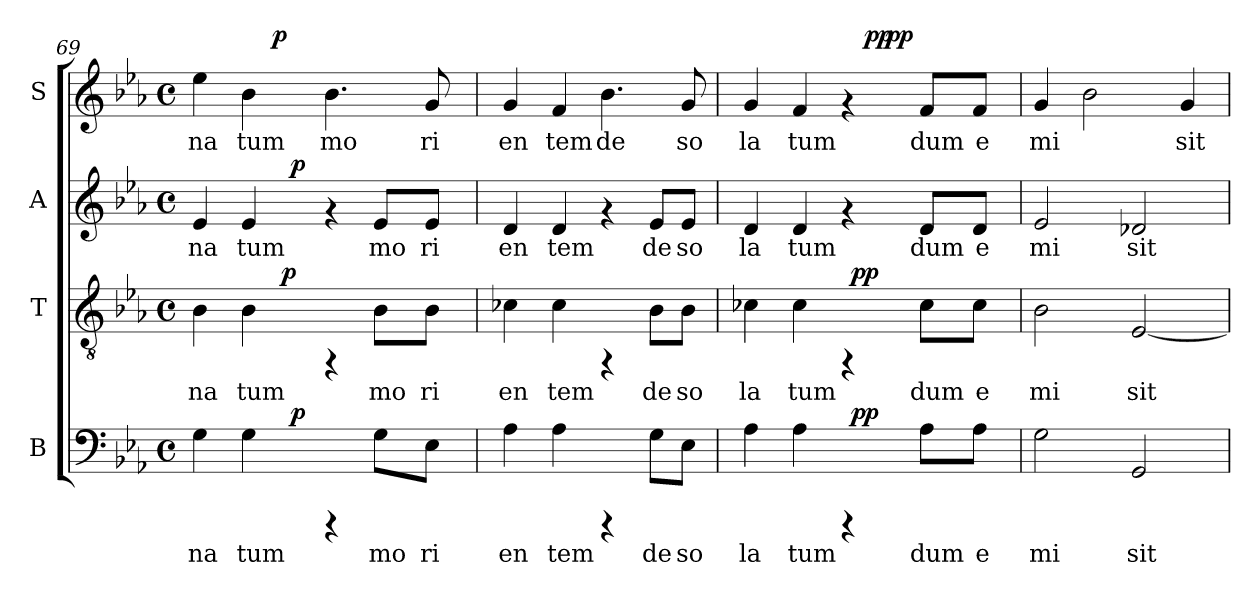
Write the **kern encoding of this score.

**kern	**text	**dynam	**kern	**text	**dynam	**kern	**text	**dynam	**kern	**text	**dynam
*part4	*part4	*part4	*part3	*part3	*part3	*part2	*part2	*part2	*part1	*part1	*part1
*staff4	*staff4	*staff4	*staff3	*staff3	*staff3	*staff2	*staff2	*staff2	*staff1	*staff1	*staff1
*I"B	*	*	*I"T	*	*	*I"A	*	*	*I"S	*	*
*I'B	*	*	*I'T	*	*	*I'A	*	*	*I'S	*	*
!!LO:LB:g=z
*clefF4	*	*	*clefGv2	*	*	*clefG2	*	*	*clefG2	*	*
*k[b-e-a-]	*	*	*k[b-e-a-]	*	*	*k[b-e-a-]	*	*	*k[b-e-a-]	*	*
*E-:	*	*	*E-:	*	*	*E-:	*	*	*E-:	*	*
*M4/4	*	*	*M4/4	*	*	*M4/4	*	*	*M4/4	*	*
*met(c)	*	*	*met(c)	*	*	*met(c)	*	*	*met(c)	*	*
=69	=69	=69	=69	=69	=69	=69	=69	=69	=69	=69	=69
!	!LO:LY:b:cj	!	!	!LO:LY:b:cj	!	!	!LO:LY:b:cj	!	!	!LO:LY:b:cj	!
*^	*	*	*^	*	*	*^	*	*	*^	*	*
4G\	4ryy	na	.	4B-\	4ryy	na	.	4e-/	4ryy	na	.	4ee-\	4ryy	na	.
!	!	!LO:LY:b:cj	!	!	!	!LO:LY:b:cj	!	!	!	!LO:LY:b:cj	!	!	!	!LO:LY:b:cj	!
4G\	16..ryy	tum	.	4B-\	16.ryy	tum	.	4e-/	16..ryy	tum	.	4b-\	16ryy	tum	.
.	.	.	.	.	.	.	.	.	.	.	.	.	64ryy	.	.
!	!	!	!	!	!	!	!	!	!	!	!	!	!	!	!LO:DY:a
.	.	.	.	.	.	.	.	.	.	.	.	.	2ryy	.	p
!	!	!	!	!	!	!	!LO:DY:a	!	!	!	!	!	!	!	!
.	.	.	.	.	2ryy	.	p	.	.	.	.	.	.	.	.
!	!	!	!LO:DY:a	!	!	!	!	!	!	!	!LO:DY:a	!	!	!	!
.	2ryy	.	p	.	.	.	.	.	2ryy	.	p	.	.	.	.
!	!	!	!	!	!	!	!	!	!	!	!	!	!	!LO:LY:b:cj	!
4rCCC	.	.	.	4rFF	.	.	.	4rf	.	.	.	4.b-\	.	mo	.
!	!	!LO:LY:b:cj	!	!	!	!LO:LY:b:cj	!	!	!	!LO:LY:b:cj	!	!	!	!	!
8G\L	.	mo	.	8B-\L	.	mo	.	8e-/L	.	mo	.	.	.	.	.
.	.	.	.	.	.	.	.	.	.	.	.	.	8ryy	.	.
.	.	.	.	.	8ryy	.	.	.	.	.	.	.	.	.	.
.	8ryy	.	.	.	.	.	.	.	8ryy	.	.	.	.	.	.
!	!	!LO:LY:b:cj	!	!	!	!LO:LY:b:cj	!	!	!	!LO:LY:b:cj	!	!	!	!LO:LY:b:cj	!
8E-\J	.	ri	.	8B-\J	.	ri	.	8e-/J	.	ri	.	8g/	.	ri	.
.	.	.	.	.	.	.	.	.	.	.	.	.	32.ryy	.	.
.	.	.	.	.	32ryy	.	.	.	.	.	.	.	.	.	.
.	64ryy	.	.	.	.	.	.	.	64ryy	.	.	.	.	.	.
=70	=70	=70	=70	=70	=70	=70	=70	=70	=70	=70	=70	=70	=70	=70	=70
!	!	!LO:LY:b:cj	!	!	!	!LO:LY:b:cj	!	!	!	!LO:LY:b:cj	!	!	!	!LO:LY:b:cj	!
*v	*v	*	*	*	*	*	*	*v	*v	*	*	*v	*v	*	*
*	*	*	*v	*v	*	*	*	*	*	*	*	*
4A-\	en	.	4c-X\	en	.	4d/	en	.	4g/	en	.
!	!LO:LY:b:cj	!	!	!LO:LY:b:cj	!	!	!LO:LY:b:cj	!	!	!LO:LY:b:cj	!
4A-\	tem	.	4c-\	tem	.	4d/	tem	.	4f/	tem	.
!	!	!	!	!	!	!	!	!	!	!LO:LY:b:cj	!
4rCCC	.	.	4rFF	.	.	4rf	.	.	4.b-\	de	.
!	!LO:LY:b:cj	!	!	!LO:LY:b:cj	!	!	!LO:LY:b:cj	!	!	!	!
8G\L	de	.	8B-\L	de	.	8e-/L	de	.	.	.	.
!	!LO:LY:b:cj	!	!	!LO:LY:b:cj	!	!	!LO:LY:b:cj	!	!	!LO:LY:b:cj	!
8E-\J	so	.	8B-\J	so	.	8e-/J	so	.	8g/	so	.
=71	=71	=71	=71	=71	=71	=71	=71	=71	=71	=71	=71
!	!LO:LY:b:cj	!	!	!LO:LY:b:cj	!	!	!LO:LY:b:cj	!	!	!LO:LY:b:cj	!
*^	*	*	*^	*	*	*	*	*	*^	*	*
*	*	*	*	*	*	*	*	*	*	*	*	*^	*	*
4A-\	2ryy	la	.	4c-X\	2ryy	la	.	4d/	la	.	4g/	2ryy	2ryy	la	.
!	!	!LO:LY:b:cj	!	!	!	!LO:LY:b:cj	!	!	!LO:LY:b:cj	!	!	!	!	!LO:LY:b:cj	!
4A-\	.	tum	.	4c-\	.	tum	.	4d/	tum	.	4f/	.	.	tum	.
4rCCC	64ryy	.	.	4rFF	64ryy	.	.	4rf	.	.	4rf	32.ryy	16..ryy	.	.
!	!	!	!LO:DY:a	!	!	!	!LO:DY:a	!	!	!	!	!	!	!	!
.	4ryy	.	pp	.	4ryy	.	pp	.	.	.	.	.	.	.	.
!	!	!	!	!	!	!	!	!	!	!	!	!	!	!	!LO:DY:b
.	.	.	.	.	.	.	.	.	.	.	.	4ryy	.	.	pp
!	!	!	!	!	!	!	!	!	!	!	!	!	!	!	!LO:DY:a
.	.	.	.	.	.	.	.	.	.	.	.	.	4ryy	.	pp
!	!	!LO:LY:b:cj	!	!	!	!LO:LY:b:cj	!	!	!LO:LY:b:cj	!	!	!	!	!LO:LY:b:cj	!
8A-\L	.	dum	.	8c-\L	.	dum	.	8d/L	dum	.	8f/L	.	.	dum	.
.	8...ryy	.	.	.	8...ryy	.	.	.	.	.	.	.	.	.	.
.	.	.	.	.	.	.	.	.	.	.	.	8ryy	.	.	.
.	.	.	.	.	.	.	.	.	.	.	.	.	8ryy	.	.
!	!	!LO:LY:b:cj	!	!	!	!LO:LY:b:cj	!	!	!LO:LY:b:cj	!	!	!	!	!LO:LY:b:cj	!
8A-\J	.	e	.	8c-\J	.	e	.	8d/J	e	.	8f/J	.	.	e	.
.	.	.	.	.	.	.	.	.	.	.	.	16ryy	.	.	.
.	.	.	.	.	.	.	.	.	.	.	.	64ryy	64ryy	.	.
=72	=72	=72	=72	=72	=72	=72	=72	=72	=72	=72	=72	=72	=72	=72	=72
!	!	!LO:LY:b:cj	!	!	!	!LO:LY:b:cj	!	!	!LO:LY:b:cj	!	!	!	!	!LO:LY:b:cj	!
*v	*v	*	*	*	*	*	*	*	*	*	*v	*v	*v	*	*
*	*	*	*v	*v	*	*	*	*	*	*	*	*
2G\	mi	.	2B-\	mi	.	2e-/	mi	.	4g/	mi	.
!	!	!	!	!	!	!	!	!	!	!LO:LY:b:cj	!
.	.	.	.	.	.	.	.	.	2b-\	.	.
!	!LO:LY:b:cj	!	!	!LO:LY:b:cj	!	!	!LO:LY:b:cj	!	!	!	!
2GG/	sit	.	[>2E-/	sit	.	2d-X/	sit	.	.	.	.
!	!	!	!	!	!	!	!	!	!	!LO:LY:b:cj	!
.	.	.	.	.	.	.	.	.	4g/	sit	.
=	=	=	=	=	=	=	=	=	=	=	=
*-	*-	*-	*-	*-	*-	*-	*-	*-	*-	*-	*-
